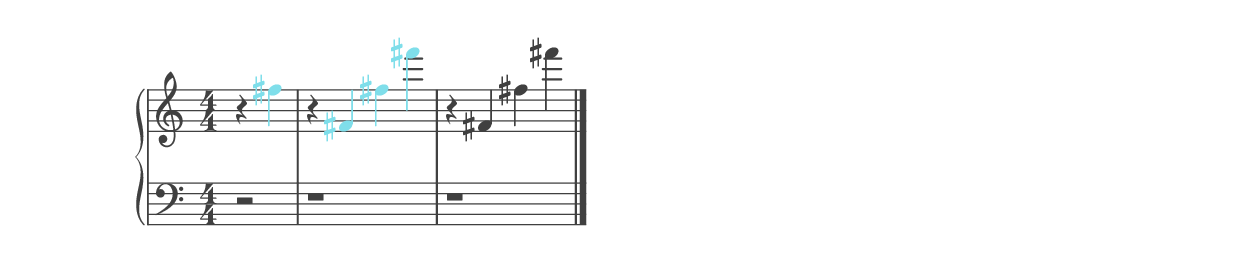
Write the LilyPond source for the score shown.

%% ----------------------------------------------------------------------------
%% Generated on: 2018 December 27
%% Note Name: F5#
%% Octave: 5
%% Clef: treble
%% Filename: 117-58-5-treble-F5#
%% ----------------------------------------------------------------------------

\version "2.19.82"

\include "../piano_note_colors.ly"

\header {
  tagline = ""
}

upper = {
  \clef treble
  \numericTimeSignature
  \override NoteHead.color = #colorized-note
  \override Stem.color = #colorized-note
  \override Accidental.color = #colorized-note
  % treble note in color
  r4 fis''4
  % treble octave in color
  r4 fis'4 fis''4 fis'''4
  \override NoteHead.color = #default-black
  \override Stem.color = #default-black
  \override Accidental.color = #default-black
  % treble octave repeat in black
  r4 fis'4 fis''4 fis'''4
  \bar "|."
}

lower = {
  \clef bass
  \numericTimeSignature
  \override NoteHead.color = #colorized-note
  \override Stem.color = #colorized-note
  \override Accidental.color = #colorized-note
  % bass note in color
  r2
  % bass octave in color
  r1
  \override NoteHead.color = #default-black
  \override Stem.color = #default-black
  \override Accidental.color = #default-black
  % bass octave repeat in black
  r1
}

\score {
  \new PianoStaff <<
    \context Score
    \applyContext #(override-color-for-all-grobs default-black)
    \time 4/4
    \partial 2
    \new Staff = upper { \upper }
    \new Staff = lower { \lower }
  >>
  \layout { }
  \midi { }
}